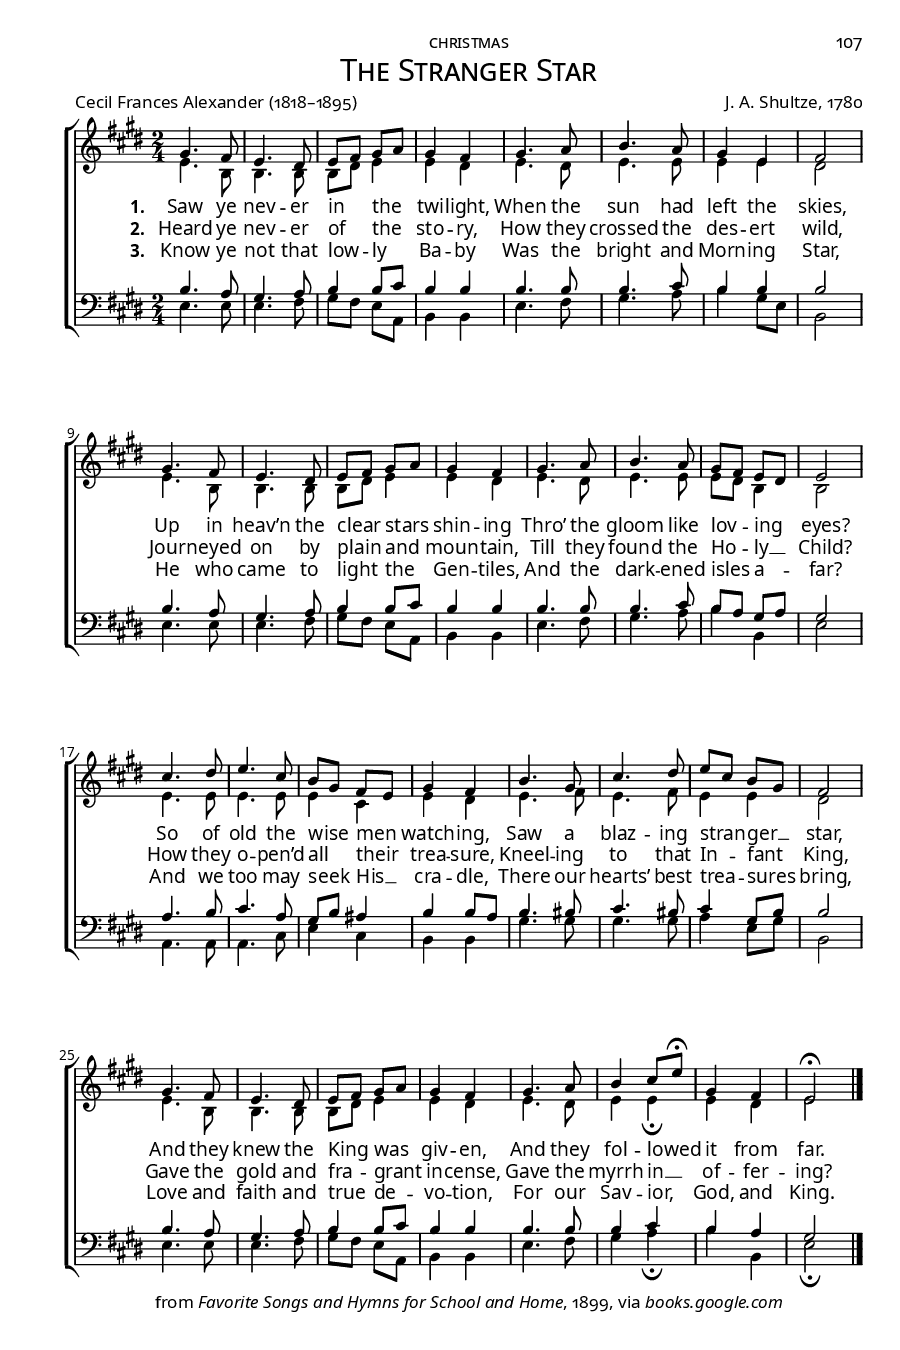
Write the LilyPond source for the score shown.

\version "2.14.2"
\include "util.ly"
\version "2.14.2"
#(set-global-staff-size 15) \paper{ #(define fonts (make-pango-font-tree "GoudyOlSt BT" "Garamond Premier Pro" "Garamond Premier Pro" (/ 15 20))) }
\header {
  title = \markup{\override #'(font-name . "Garamond Premr Pro Smbd Subh"){ \abs-fontsize #15 \smallCapsOldStyle"The Stranger Star"}}
  poet = \markup\oldStyleNum"Cecil Frances Alexander (1818–1895)"
  composer = \markup\oldStyleNum"J. A. Shultze, 1780"
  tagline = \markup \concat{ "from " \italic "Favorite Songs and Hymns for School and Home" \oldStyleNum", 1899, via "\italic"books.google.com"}
}
\paper {
  %print-all-headers = ##f
  paper-height = 9\in
  paper-width = 6\in
  indent = 0\in
  %system-system-spacing = #'((basic-distance . 10) (padding . 0))
  %system-system-spacing =
  %  #'((basic-distance . 0)
  %     (minimum-distance . 0)
  %     (padding . -0.35)
  %     (stretchability . 100))
  ragged-last-bottom = ##f
  ragged-bottom = ##f
  two-sided = ##t
  inner-margin = 0.5\in
  outer-margin = 0.25\in
  top-margin = 0.25\in
  bottom-margin = 0.25\in
  first-page-number = #107
  print-first-page-number = ##t
  headerLine = \markup{ \smallCapsOldStyle"christmas"}
  oddHeaderMarkup = \markup\fill-line{
     \abs-fontsize #8.5
     \combine 
        \fill-line{"" \on-the-fly #print-page-number-check-first
        \oldStylePageNum""
        }
        \fill-line{\headerLine}
  }
  evenHeaderMarkup = \markup {
     \abs-fontsize #8.5
     \combine
        \on-the-fly #print-page-number-check-first
        \oldStylePageNum""
        \fill-line{\headerLine}
  }
}
global = {
  \key e \major
  \time 2/4
  \autoBeamOff
  \override DynamicLineSpanner #'staff-padding = #0.0
  \override DynamicLineSpanner #'Y-extent = #'(-1 . 1)
}

sopMusic = \relative c' {
  gis'4. fis8 |
  e4. dis8 |
  e[ fis] gis[ a] |
  gis4 fis |
  gis4. a8 |
  b4. a8 |
  gis4 e |
  fis2 |
  
  gis4. fis8 |
  e4. dis8 |
  e[ fis] gis[ a] |
  gis4 fis |
  gis4. a8 |
  b4. a8 |
  gis[ fis] e[ dis] |
  e2 |
  
  cis'4. dis8 |
  e4. cis8 |
  b8[ gis] fis[ e] |
  gis4 fis |
  b4. gis8 |
  cis4. dis8 |
  e[ cis] b[ gis] |
  fis2 |
  
  gis4. fis8 |
  e4. dis8 |
  e[ fis] gis[ a] |
  gis4 fis |
  gis4. a8 |
  b4 cis8[ e]\fermata |
  gis,4 fis |
  e2\fermata \bar "|."
}
sopWords = \lyricmode {
  
}

altoMusic = \relative c' {
  e4. b8 |
  b4. b8 |
  b[ dis] e4 |
  e dis |
  e4. dis8 |
  e4. e8 |
  e4 e |
  dis2 |
  
  e4. b8 |
  b4. b8 |
  b[ dis] e4 |
  e dis |
  e4. dis8 |
  e4. e8 |
  e[ dis] b4 |
  b2 |
  
  e4. e8 |
  e4. e8 |
  e4 cis |
  e dis |
  e4. fis8 |
  e4. fis8 |
  e4 e |
  dis2 |
  
  e4. b8 |
  b4. b8 |
  b[ dis] e4 |
  e dis |
  e4. dis8 |
  e4 e\fermata |
  e dis |
  e2 \bar "|."
}
altoWords = \lyricmode {
  \dropLyricsVII
  \set stanza = #"1. "
  Saw ye nev -- er in the twi -- light,
  When the sun had left the skies,
  Up in heav’n the clear stars shin -- ing
  Thro’ the gloom like lov -- ing eyes?
  So of old the wise men watch -- ing,
  Saw a blaz -- ing stran -- ger __ star,
  And they knew the King was giv -- en,
  And they fol -- lowed it from far.
}
altoWordsII = \lyricmode {
  \dropLyricsVII
%\markup\italic
  \set stanza = #"2. "
  Heard ye nev -- er of the sto -- ry,
  How they crossed the des -- ert wild,
  Jour -- neyed on by plain and moun -- tain,
  Till they found the Ho -- ly __ Child?
  How they o -- pen’d all their trea -- sure,
  Kneel -- ing to that In -- fant King,
  Gave the gold and fra -- grant in -- cense,
  Gave the myrrh in __ of -- fer -- ing?
}
altoWordsIII = \lyricmode {
  \dropLyricsVII
  \set stanza = #"3. "
  Know ye not that low -- ly Ba -- by
  Was the bright and Morn -- ing Star,
  He who came to light the Gen -- tiles,
  And the dark -- ened isles a -- far?
  And we too may seek His __ cra -- dle,
  There our hearts’ best trea -- sures bring,
  Love and faith and true de -- vo -- tion,
  For our Sav -- ior, God, and King.
}
altoWordsIV = \lyricmode {
  \set stanza = #"4. "
  \set ignoreMelismata = ##t
}
altoWordsV = \lyricmode {
  \set stanza = #"5. "
  \set ignoreMelismata = ##t
}
altoWordsVI = \lyricmode {
  \set stanza = #"6. "
  \set ignoreMelismata = ##t
}
tenorMusic = \relative c' {
  b4. a8 |
  gis4. a8 |
  b4 b8[ cis] |
  b4 b |
  b4. b8 |
  b4. cis8 |
  b4 b |
  b2 |
  
  b4. a8 |
  gis4. a8 |
  b4 b8[ cis] |
  b4 b |
  b4. b8 |
  b4. cis8 |
  b8[ a] gis[ a] |
  gis2 |
  
  a4. b8 |
  cis4. a8 |
  gis8[ b] ais4 |
  b4 b8[ a] |
  b4. bis8 |
  cis4. bis8 |
  cis4 gis8[ b] |
  b2 |
  
  b4. a8 |
  gis4. a8 |
  b4 b8[ cis] |
  b4 b |
  b4. b8 |
  b4 cis |
  b4 a |
  gis2 \bar "|."
}
tenorWords = \lyricmode {

}

bassMusic = \relative c {
  \mergeDifferentlyHeadedOn
  e4. e8 |
  e4. fis8 |
  gis[ fis] e[ a,] |
  b4 b |
  e4. fis8 |
  gis4. a8 |
  b4 gis8[ e] |
  b2 |
  
  e4. e8 |
  e4. fis8 |
  gis[ fis] e[ a,] |
  b4 b |
  e4. fis8 |
  gis4. a8 |
  b4 b, |
  e2 |
  
  a,4. a8 |
  a4. cis8 |
  e4 cis |
  b b |
  gis'4. gis8 |
  gis4. gis8 |
  a4 e8[ gis] |
  b,2 |
  
  e4. e8 |
  e4. fis8 |
  gis[ fis] e[ a,] |
  b4 b |
  e4. fis8 |
  gis4 a\fermata |
  b b, |
  e2\fermata \bar "|."
}
bassWords = \lyricmode {

}

pianoRH = \relative c' {
  
}
pianoLH = \relative c' {
  
}

\score {
  <<
   \new ChoirStaff <<
    \new Staff = women <<
      \new Voice = "sopranos" { \voiceOne << \global \sopMusic >> }
      \new Voice = "altos" { \voiceTwo << \global \altoMusic >> }
    >>
    \new Lyrics \with { alignAboveContext = #"women" \override VerticalAxisGroup #'nonstaff-relatedstaff-spacing = #'((basic-distance . 1))} \lyricsto "sopranos" \sopWords
    \new Lyrics = "altosVI"  \with { alignBelowContext = #"women" } \lyricsto "sopranos" \altoWordsVI
    \new Lyrics = "altosV"  \with { alignBelowContext = #"women" } \lyricsto "sopranos" \altoWordsV
    \new Lyrics = "altosIV"  \with { alignBelowContext = #"women" } \lyricsto "sopranos" \altoWordsIV
    \new Lyrics = "altosIII"  \with { alignBelowContext = #"women" } \lyricsto "sopranos" \altoWordsIII
    \new Lyrics = "altosII"  \with { alignBelowContext = #"women" } \lyricsto "sopranos" \altoWordsII
    \new Lyrics = "altos"  \with { alignBelowContext = #"women" \override VerticalAxisGroup #'nonstaff-relatedstaff-spacing = #'((basic-distance . 1)) } \lyricsto "sopranos" \altoWords
   \new Staff = men <<
      \clef bass
      \new Voice = "tenors" { \voiceOne << \global \tenorMusic >> }
      \new Voice = "basses" { \voiceTwo << \global \bassMusic >> }
    >>
    \new Lyrics \with { alignAboveContext = #"men" \override VerticalAxisGroup #'nonstaff-relatedstaff-spacing = #'((basic-distance . 1)) } \lyricsto "tenors" \tenorWords
    \new Lyrics \with { alignBelowContext = #"men" \override VerticalAxisGroup #'nonstaff-relatedstaff-spacing = #'((basic-distance . 1)) } \lyricsto "basses" \bassWords
  >>
%    \new PianoStaff << \new Staff { \new Voice { \pianoRH } } \new Staff { \clef "bass" \pianoLH } >>
  >>
  \layout {
    \context {
      \Score
      %\override SpacingSpanner #'base-shortest-duration = #(ly:make-moment 1 8)
      %\override SpacingSpanner #'common-shortest-duration = #(ly:make-moment 1 4)
    }
    \context {
      % Remove all empty staves
      % \Staff \RemoveEmptyStaves \override VerticalAxisGroup #'remove-first = ##t
    }
    \context {
      \Lyrics
      \override LyricText #'X-offset = #center-on-word
    }
  }
  \midi {
    \tempo 4 = 90
    \set Staff.midiInstrument = "flute"
  
    \context {
      \Voice
      \remove "Dynamic_performer"
    }
  }
}
